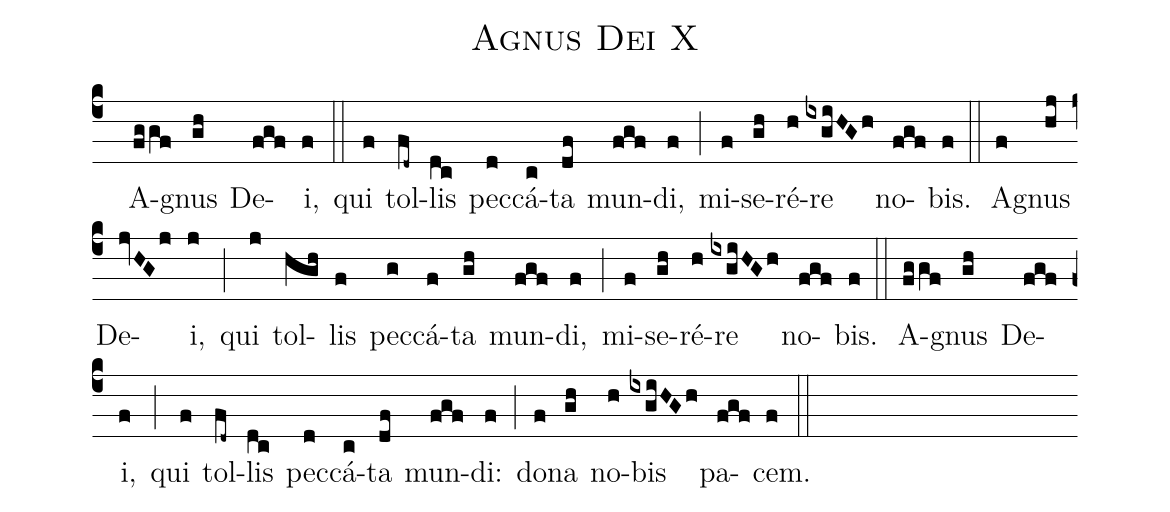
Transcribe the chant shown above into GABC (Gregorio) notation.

name:Agnus Dei X;
mode:VI;
commentary:XV. s.;
%%
(c4) () A(fggf)gnus(gh) De(fgf)i,(f) (::) qui(f) tol(fd~)lis(dc) pec(d)cá(c)ta(df) mun(fgf)di,(f) (;) mi(f)se(gh)ré(h)re(ixgiHGh) no(fgf)bis.(f) (::) A(f)gnus(hj) De(jvHGj)i,(j) (;) qui(j) tol(hgh)lis(f) pec(g)cá(f)ta(gh) mun(fgf)di,(f) (;) mi(f)se(gh)ré(h)re(ixgiHGh) no(fgf)bis.(f) (::) A(fggf)gnus(gh) De(fgf)i,(f) (;) qui(f) tol(fd~)lis(dc) pec(d)cá(c)ta(df) mun(fgf)di:(f) (;) do(f)na(gh) no(h)bis(ixgiHGh) pa(fgf)cem.(f) (::)
